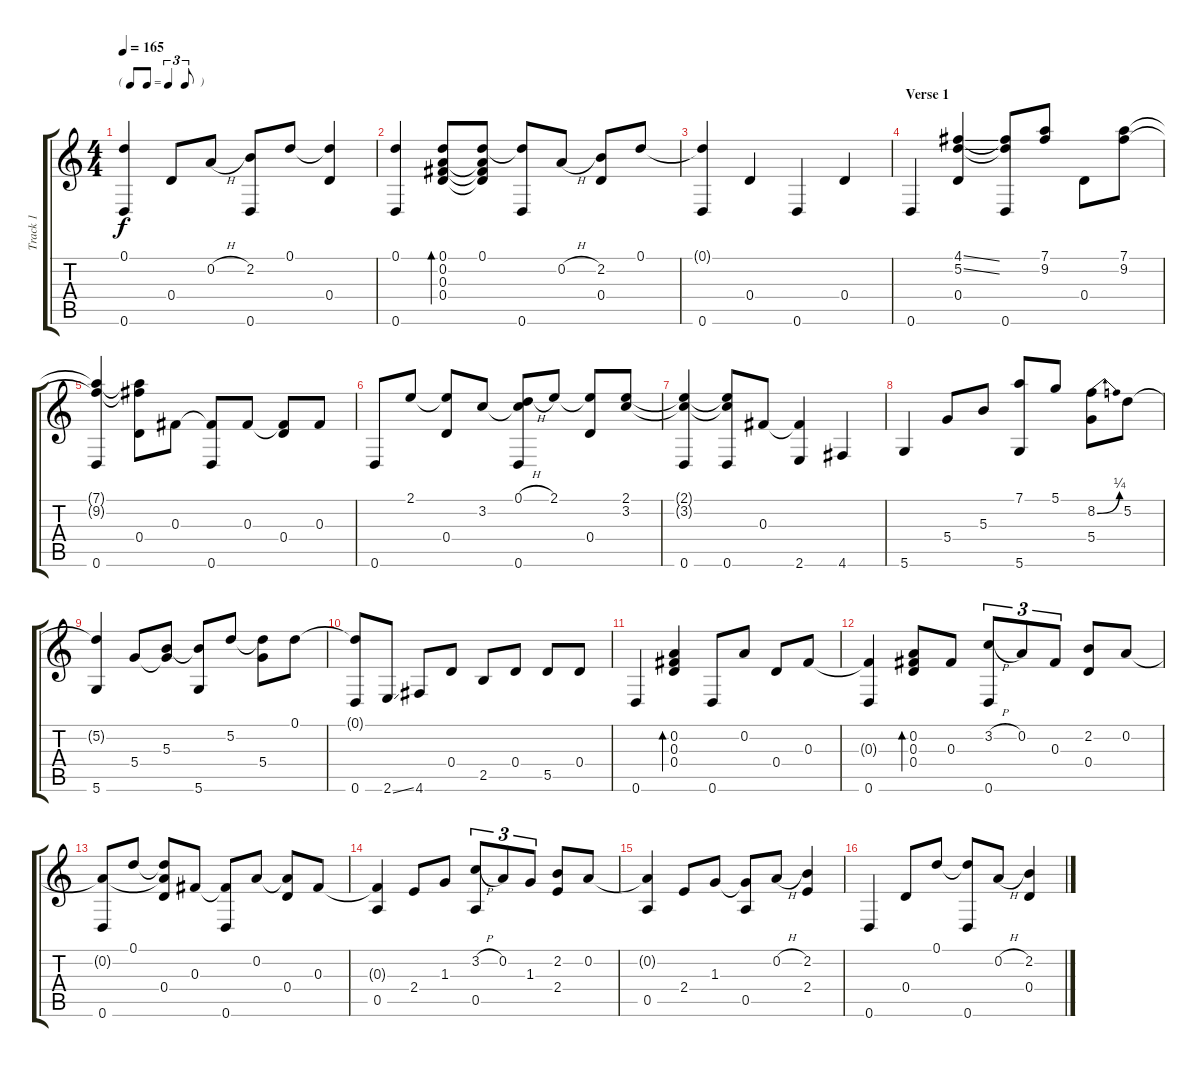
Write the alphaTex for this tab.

\track ("Track 1" "Track 1") {instrument acousticguitarsteel}
\staff {score tabs}
\tuning (D4 A3 Gb3 D3 A2 D2) {hide}
\ts (4 4)
\tf triplet8th
\tempo 165
\clef g2
\ks c
(0.1{t} 0.6).4{dy f} 0.4.8 0.2{h}.8 (2.2 0.6).8 0.1.8 (0.1{t} 0.4).4 |
(0.1 0.6).4 (0.1 0.2 0.3 0.4).8{bd 120} (0.1 0.2{t} 0.3{t} 0.4{t}).8 (0.1{t} 0.6).8 0.2{h}.8 (2.2 0.4).8 0.1.8 |
(0.1{t} 0.6).4 0.4.4 0.6.4 0.4.4 |
\section ("" "Verse 1")
0.6.4 (4.1{ss} 5.2{ss} 0.4).4 (4.1{t} 5.2{t} 0.6).8 (7.1 9.2).8 0.4.8 (7.1 9.2).8 |
(7.1{t} 9.2{t} 0.6).4 (7.1{t} 9.2{t} 0.4).8 0.3.8 (0.3{t} 0.6).8 0.3.8 (0.3{t} 0.4).8 0.3.8 |
0.6.8 2.1.8 (2.1{t} 0.4).8 3.2.8 (0.1{h} 3.2{t} 0.6).8 2.1.8 (2.1{t} 0.4).8 (2.1 3.2).8 |
(2.1{t} 3.2{t} 0.6).4 (2.1{t} 3.2{t} 0.6).8 0.3.8 (0.3{t} 2.6).4 4.6.4 |
5.6.4 5.4.8 5.3.8 (7.1 5.6).8 5.1.8 (8.2{be (bend 0 0 60 1)} 5.4).8 5.2.8 |
(5.2{t} 5.6).4 5.4.8 (5.3 5.4{t}).8 (5.3{t} 5.6).8 5.2.8 (5.2{t} 5.4).8 0.1.8 |
(0.1{t} 0.6).8 2.6{ss}.8 4.6.8 0.4.8 2.5.8 0.4.8 5.5.8 0.4.8 |
0.6.4 (0.2 0.3 0.4).4{bd 120} 0.6.8 0.2.8 0.4.8 0.3.8 |
(0.3{t} 0.6).4 (0.2 0.3 0.4).8{bd 120} 0.3.8 (3.2{h} 0.6).8{tu (3 2)} 0.2.8{tu (3 2)} 0.3.8{tu (3 2)} (2.2 0.4).8 0.2.8 |
(0.2{t} 0.6).8 0.1.8 (0.1{t} 0.2{t} 0.4).8 0.3.8 (0.3{t} 0.6).8 0.2.8 (0.2{t} 0.4).8 0.3.8 |
(0.3{t} 0.5).4 2.4.8 1.3.8 (3.2{h} 0.5).8{tu (3 2)} 0.2.8{tu (3 2)} 1.3.8{tu (3 2)} (2.2 2.4).8 0.2.8 |
(0.2{t} 0.5).4 2.4.8 1.3.8 (1.3{t} 0.5).8 0.2{h}.8 (2.2 2.4).4 |
0.6.4 0.4.8 0.1.8 (0.1{t} 0.6).8 0.2{h}.8 (2.2 0.4).4
